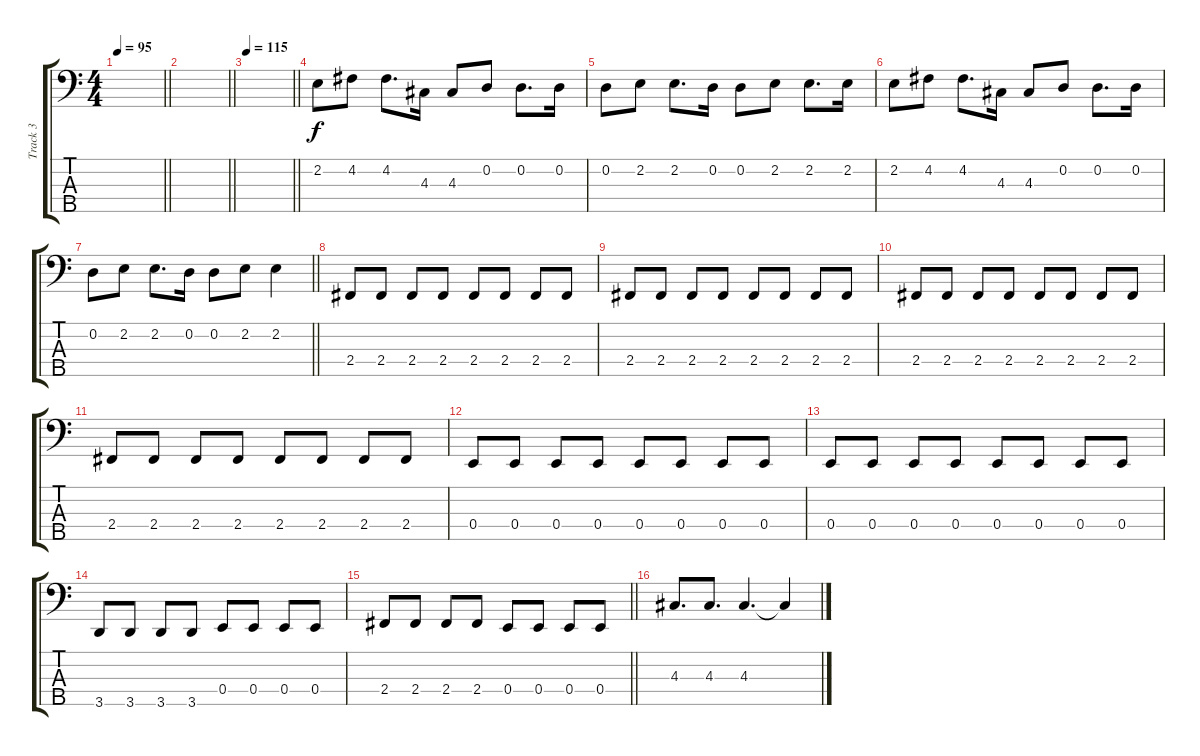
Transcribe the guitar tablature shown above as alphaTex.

\track ("Track 3" "Track 3") {instrument electricbassfinger}
\staff {score tabs}
\tuning (G2 D2 A1 E1 B0) {hide}
\ts (4 4)
\tempo 95
\clef f4
\barLineRight lightlight
\ks c
|
\barLineRight lightlight
|
\tempo 115
\barLineRight lightlight
|
2.2.8 4.2.8 4.2.8{d} 4.3.16 4.3.8 0.2.8 0.2.8{d} 0.2.16 |
0.2.8 2.2.8 2.2.8{d} 0.2.16 0.2.8 2.2.8 2.2.8{d} 2.2.16 |
2.2.8 4.2.8 4.2.8{d} 4.3.16 4.3.8 0.2.8 0.2.8{d} 0.2.16 |
\barLineRight lightlight
0.2.8 2.2.8 2.2.8{d} 0.2.16 0.2.8 2.2.8 2.2.4 |
2.4.8 2.4.8 2.4.8 2.4.8 2.4.8 2.4.8 2.4.8 2.4.8 |
2.4.8 2.4.8 2.4.8 2.4.8 2.4.8 2.4.8 2.4.8 2.4.8 |
2.4.8 2.4.8 2.4.8 2.4.8 2.4.8 2.4.8 2.4.8 2.4.8 |
2.4.8 2.4.8 2.4.8 2.4.8 2.4.8 2.4.8 2.4.8 2.4.8 |
0.4.8 0.4.8 0.4.8 0.4.8 0.4.8 0.4.8 0.4.8 0.4.8 |
0.4.8 0.4.8 0.4.8 0.4.8 0.4.8 0.4.8 0.4.8 0.4.8 |
3.5.8 3.5.8 3.5.8 3.5.8 0.4.8 0.4.8 0.4.8 0.4.8 |
\barLineRight lightlight
2.4.8 2.4.8 2.4.8 2.4.8 0.4.8 0.4.8 0.4.8 0.4.8 |
4.3.8{d} 4.3.8{d} 4.3.4{d} 4.3{t}.4
